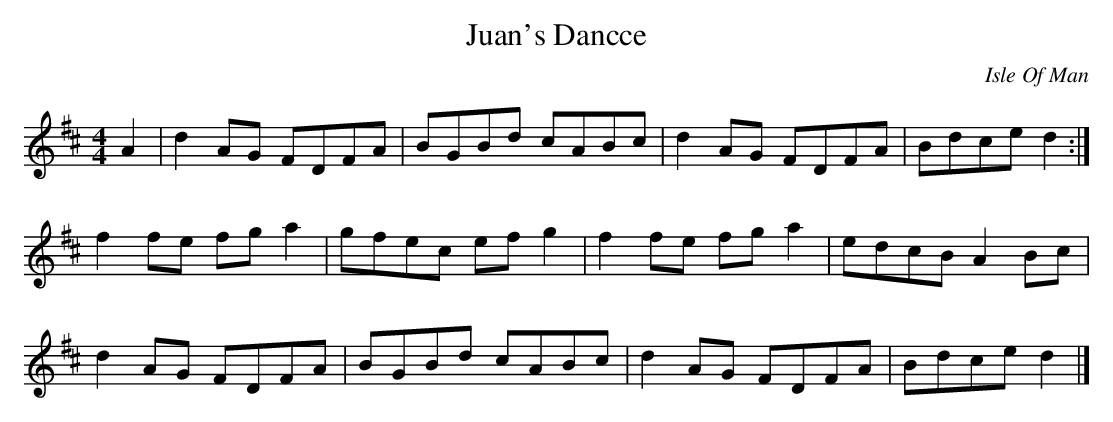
X:1
T:Juan's Dancce
M:4/4
O:Isle Of Man
K:D
A2 | \
d2AG FDFA | BGBd cABc | d2AG FDFA | Bdce d2 :|
f2fe fga2 | gfec efg2 | f2fe fga2 | edcB A2Bc |
d2AG FDFA | BGBd cABc | d2AG FDFA | Bdce d2 |]
